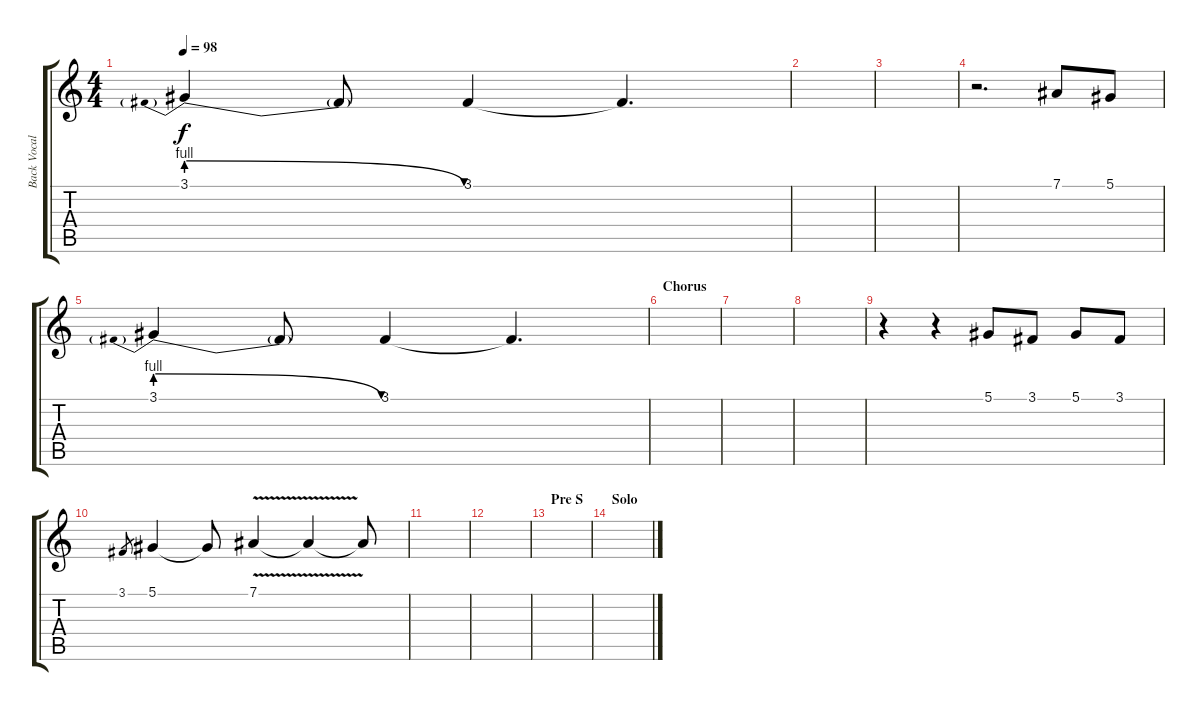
\track ("Back Vocals" "Back Vocal") {instrument englishhorn}
\staff {score tabs}
\tuning (Eb4 Bb3 Gb3 Db3 Ab2 Eb2) {hide}
\ts (4 4)
\tempo 98
\clef g2
\ks c
3.1{be (prebendrelease 0 4 60 0)}.4{dy f} 3.1{t}.8 3.1.4 3.1{t}.4{d} |
|
|
r.2{d} 7.1.8 5.1.8 |
3.1{be (prebendrelease 0 4 60 0)}.4 3.1{t}.8 3.1.4 3.1{t}.4{d} |
\section ("" "Chorus")
|
|
|
r.4 r.4 5.1.8 3.1.8 5.1.8 3.1.8 |
3.1.8{gr} 5.1.4 5.1{t}.8 7.1{v}.4 7.1{t}.4 7.1{t}.8 |
|
|
\section ("" "Pre S")
|
\section ("" "Solo")
